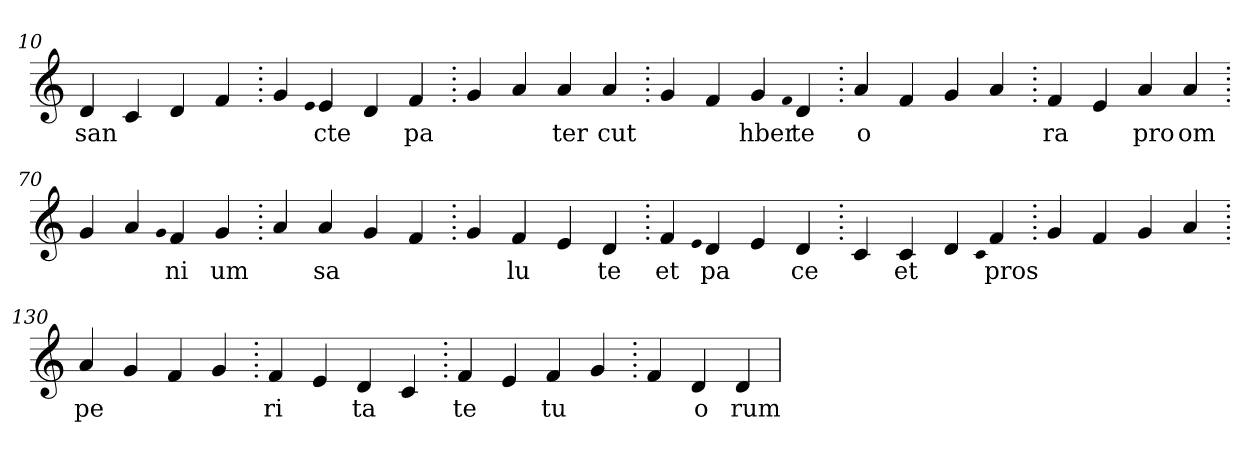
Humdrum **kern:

**kern	**text
*part1	*part1
*staff1	*staff1
*clefG2	*
=10.	=10.
4d	san
4c	.
4d	.
4f	.
=20.	=20.
4g	.
qqe	.
4e	cte
4d	.
4f	pa
=30.	=30.
4g	.
4a	.
4a	ter
4a	cut
=40.	=40.
4g	.
4f	.
4g	hber
qqf	.
4d	te
=50.	=50.
4a	o
4f	.
4g	.
4a	.
=60.	=60.
4f	ra
4e	.
4a	pro
4a	om
=70.	=70.
4g	.
4a	.
qqg	.
4f	ni
4g	um
=80.	=80.
4a	.
4a	sa
4g	.
4f	.
=90.	=90.
4g	.
4f	lu
4e	.
4d	te
=100.	=100.
4f	et
qqe	.
4d	pa
4e	.
4d	ce
=110.	=110.
4c	.
4c	et
4d	.
qqc	.
4f	pros
=120.	=120.
4g	.
4f	.
4g	.
4a	.
=130.	=130.
4a	pe
4g	.
4f	.
4g	.
=140.	=140.
4f	ri
4e	.
4d	ta
4c	.
=150.	=150.
4f	te
4e	.
4f	tu
4g	.
=160.	=160.
4f	.
4d	o
4d	rum
=	=
*-	*-
